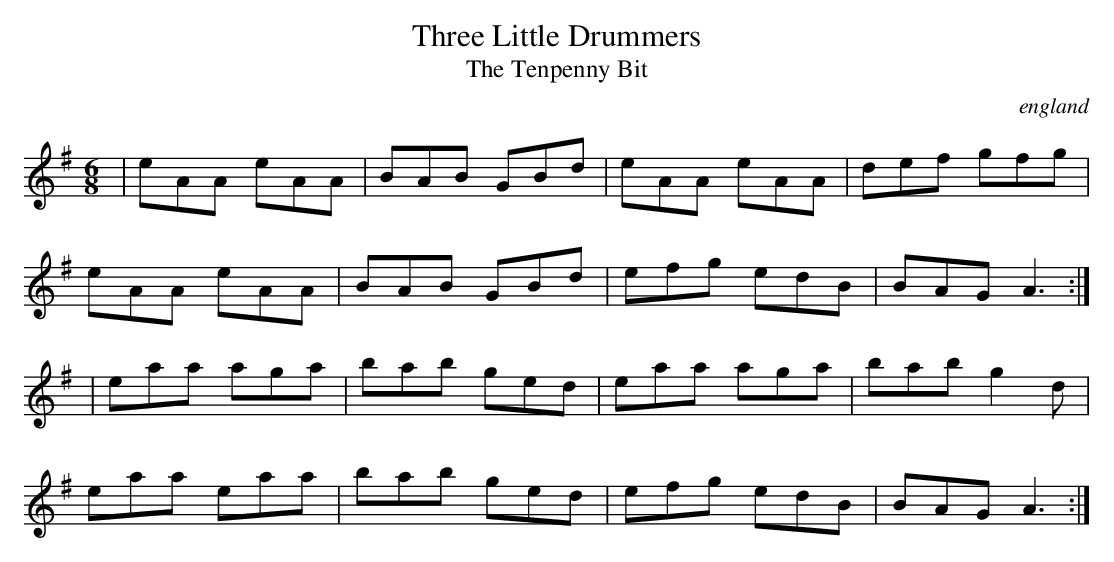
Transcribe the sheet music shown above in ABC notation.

X:1
T:Three Little Drummers
T:Tenpenny Bit, The
O:england
M:6/8
L:1/8
K:ADor
|eAA eAA|BAB GBd|eAA eAA|def gfg|
eAA eAA|BAB GBd|efg edB|BAG A3:|
|eaa aga|bab ged|eaa aga|bab g2d|
eaa eaa|bab ged|efg edB|BAG A3:|
